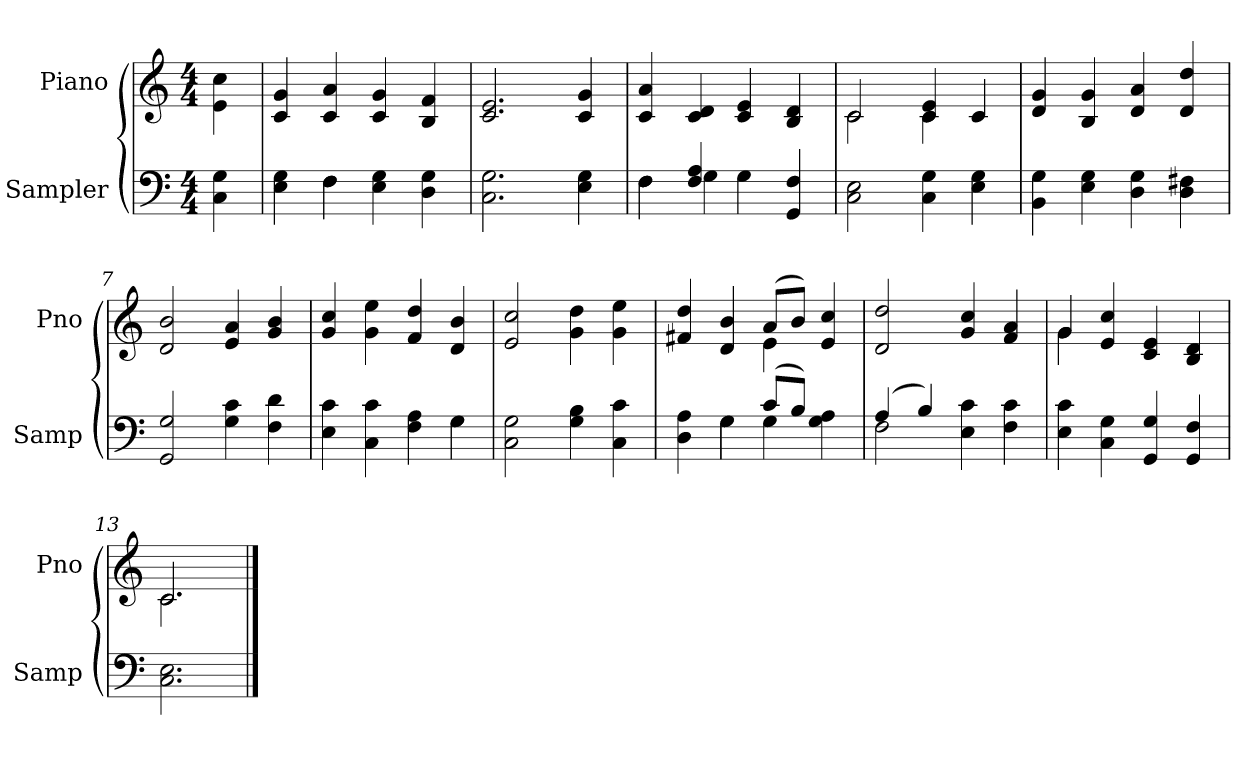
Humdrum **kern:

**kern	**kern
*part2	*part1
*staff2	*staff1
*I"Sampler	*I"Piano
*I'Samp	*I'Pno
*clefF4	*clefG2
*M4/4	*M4/4
=1	=1
4C 4G	4e\ 4cc\
=2	=2
*^	*
4E 4G	4ryy	4c 4g
4F\	4F	4c 4a
4E 4G	2ryy	4c 4g
4D 4G	.	4B 4f
*v	*v	*
=3	=3
2.C 2.G	2.c 2.e
4E 4G	4c 4g
=4	=4
*^	*
4F\	4F	4c 4a
4F 4A	4G	4c 4d
4G\	2ryy	4c 4e
4GG 4F	.	4B 4d
*v	*v	*
=5	=5
*	*^
2C 2E	2c/	2c
4C 4G	4c 4e	4c
4E 4G	4c/	4ryy
*	*v	*v
=6	=6
4BB 4G	4d 4g
4E 4G	4B 4g
4D 4G	4d 4a
4D 4F#X	4d 4dd
=7	=7
2GG 2G	2d 2b
4G 4c	4e 4a
4F 4d	4g 4b
=8	=8
*^	*
4E 4c	2.ryy	4g 4cc
4C 4c	.	4g 4ee
4F 4A	.	4f 4dd
4G\	4G	4d 4b
*v	*v	*
=9	=9
2C 2G	2e 2cc
4G 4B	4g 4dd
4C 4c	4g 4ee
=10	=10
*^	*^
4D 4A	4ryy	4f#X 4dd	2ryy
4G\	4G	4d 4b	.
(8c/L	4G	(8a/L	4e
8B/J)	.	8b/J)	.
4G 4A	4ryy	4e 4cc	4ryy
*	*	*v	*v
=11	=11	=11
(4A/	2F	2d 2dd
4B/)	.	.
4E 4c	2ryy	4g 4cc
4F 4c	.	4f 4a
*v	*v	*
=12	=12
*	*^
4E 4c	4g/	4g
4C 4G	4e 4cc	2.ryy
4GG 4G	4c 4e	.
4GG 4F	4B 4d	.
=13	=13	=13
2.C 2.E	2.c/	2.c
*	*v	*v
==	==
*-	*-
